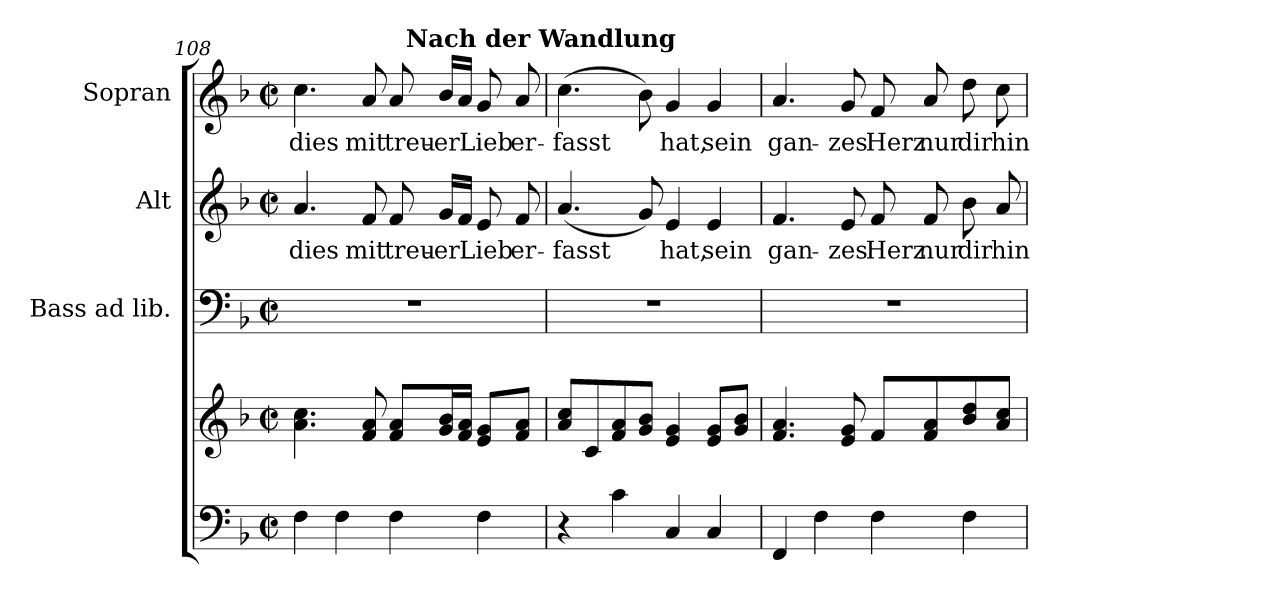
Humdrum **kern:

**kern	**kern	**kern	**kern	**text	**kern	**text
*part4	*part4	*part3	*part2	*part2	*part1	*part1
*staff5	*staff4	*staff3	*staff2	*staff2	*staff1	*staff1
*	*	*I"Bass ad lib.	*I"Alt	*	*I"Sopran	*
*	*	*I'B.	*I'A.	*	*I'S.	*
*clefF4	*clefG2	*clefF4	*clefG2	*	*clefG2	*
*k[b-]	*k[b-]	*k[b-]	*k[b-]	*	*k[b-]	*
*F:	*F:	*F:	*F:	*	*F:	*
*M2/2	*M2/2	*M2/2	*M2/2	*	*M2/2	*
*met(c|)	*met(c|)	*met(c|)	*met(c|)	*	*met(c|)	*
=108	=108	=108	=108	=108	=108	=108
!	!	!	!	!LO:LY:b	!	!LO:LY:b
*	*	*	*	*	*^	*
4F\	4.a\ 4.cc\	1r	4.a/	dies	4.cc\	2ryy	dies
4F\	.	.	.	.	.	.	.
!	!	!	!	!LO:LY:b	!	!	!LO:LY:b
.	8f/ 8a/	.	8f/	mit	8a/	.	mit
!	!	!	!	!LO:LY:b	!	!	!LO:LY:b
4F\	8f/ 8a/L	.	8f/	treu-	8a/	32ryy	treu-
!	!	!	!	!	!	!LO:TX:a:B:t=Nach der Wandlung	!
.	.	.	.	.	.	4...ryy	.
!	!	!	!	!LO:LY:b	!	!	!LO:LY:b
.	16g/ 16b-/L	.	16g/LL	-er	16b-/LL	.	-er
.	16f/ 16a/JJ	.	16f/JJ	.	16a/JJ	.	.
!	!	!	!	!LO:LY:b	!	!	!LO:LY:b
4F\	8e/ 8g/L	.	8e/	Lieb	8g/	.	Lieb
!	!	!	!	!LO:LY:b	!	!	!LO:LY:b
.	8f/ 8a/J	.	8f/	er-	8a/	.	er-
=109	=109	=109	=109	=109	=109	=109	=109
!	!	!	!	!LO:LY:b	!	!	!LO:LY:b
*	*	*	*	*	*v	*v	*
4r	8a/ 8cc/L	1r	(<4.a/	-fasst	(>4.cc\	-fasst
.	8c/	.	.	.	.	.
4c\	8f/ 8a/	.	.	.	.	.
.	8g/ 8b-/J	.	8g/)	.	8b-\)	.
!	!	!	!	!LO:LY:b	!	!LO:LY:b
4C/	4e/ 4g/	.	4e/	hat,	4g/	hat,
!	!	!	!	!LO:LY:b	!	!LO:LY:b
4C/	8e/ 8g/L	.	4e/	sein	4g/	sein
.	8g/ 8b-/J	.	.	.	.	.
=110	=110	=110	=110	=110	=110	=110
!	!	!	!	!LO:LY:b	!	!LO:LY:b
4FF/	4.f/ 4.a/	1r	4.f/	gan-	4.a/	gan-
4F\	.	.	.	.	.	.
!	!	!	!	!LO:LY:b	!	!LO:LY:b
.	8e/ 8g/	.	8e/	-zes	8g/	-zes
!	!	!	!	!LO:LY:b	!	!LO:LY:b
4F\	8f/L	.	8f/	Herz	8f/	Herz
!	!	!	!	!LO:LY:b	!	!LO:LY:b
.	8f/ 8a/	.	8f/	nur	8a/	nur
!	!	!	!	!LO:LY:b	!	!LO:LY:b
4F\	8b-/ 8dd/	.	8b-\	dir	8dd\	dir
!	!	!	!	!LO:LY:b	!	!LO:LY:b
.	8a/ 8cc/J	.	8a/	hin-	8cc\	hin-
=	=	=	=	=	=	=
*-	*-	*-	*-	*-	*-	*-
